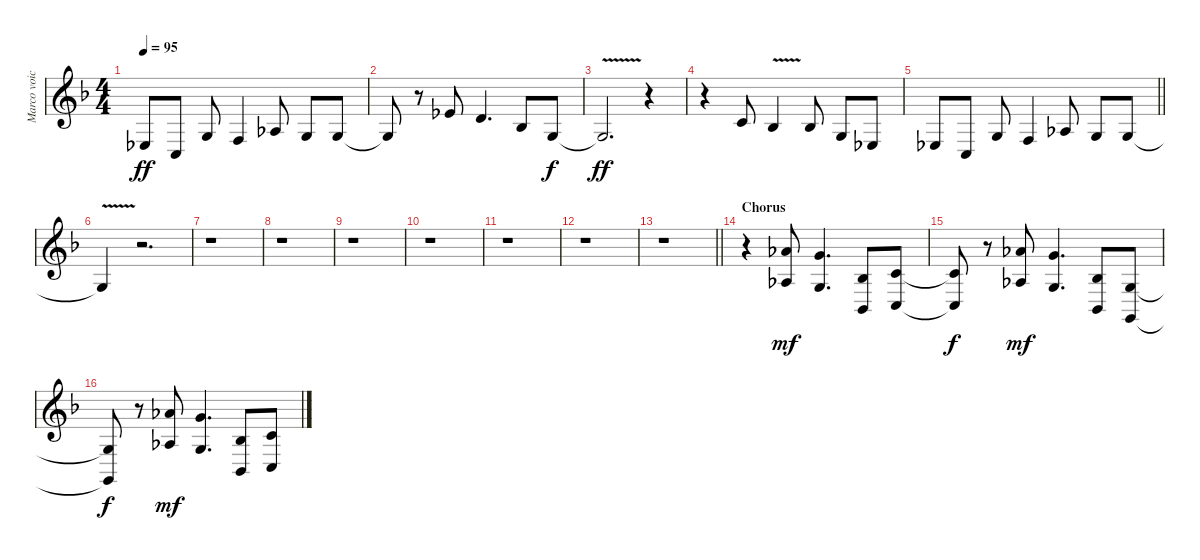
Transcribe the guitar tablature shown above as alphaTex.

\track ("Marco voice" "Marco voic") {instrument sopranosax}
\staff {score}
\tuning (E4 B3 G3 D3 A2 E2) {hide}
\ts (4 4)
\tempo 95
\clef g2
\ks f
1.4.8{dy ff} 3.5.8 0.3.8 3.4.4 1.3.8 0.3.8 0.3.8 |
0.3{t}.8 r.8 4.2.8 3.2.4{d} 3.3.8 0.3.8{dy f} |
0.3{v t}.2{d dy ff} r.4 |
r.4 1.2.8 3.3{v}.4 3.3.8 0.3.8 1.4.8 |
\barLineRight lightlight
1.4.8 3.5.8 0.3.8 3.4.4 1.3.8 0.3.8 0.3.8 |
0.3{v t}.4 r.2{d} |
r.1 |
r.1 |
r.1 |
r.1 |
r.1 |
r.1 |
\barLineRight lightlight
r.1 |
\section ("" "Chorus")
r.4 (4.1 1.3).8{dy mf} (3.1 0.3).4{d} (3.3 1.5).8 (5.3 3.5).8 |
(5.3{t} 3.5{t}).8{dy f} r.8 (4.1 1.3).8{dy mf} (3.1 0.3).4{d} (3.3 1.5).8 (0.3 3.6).8 |
(0.3{t} 3.6{t}).8{dy f} r.8 (4.1 1.3).8{dy mf} (3.1 0.3).4{d} (3.3 1.5).8 (5.3 3.5).8
